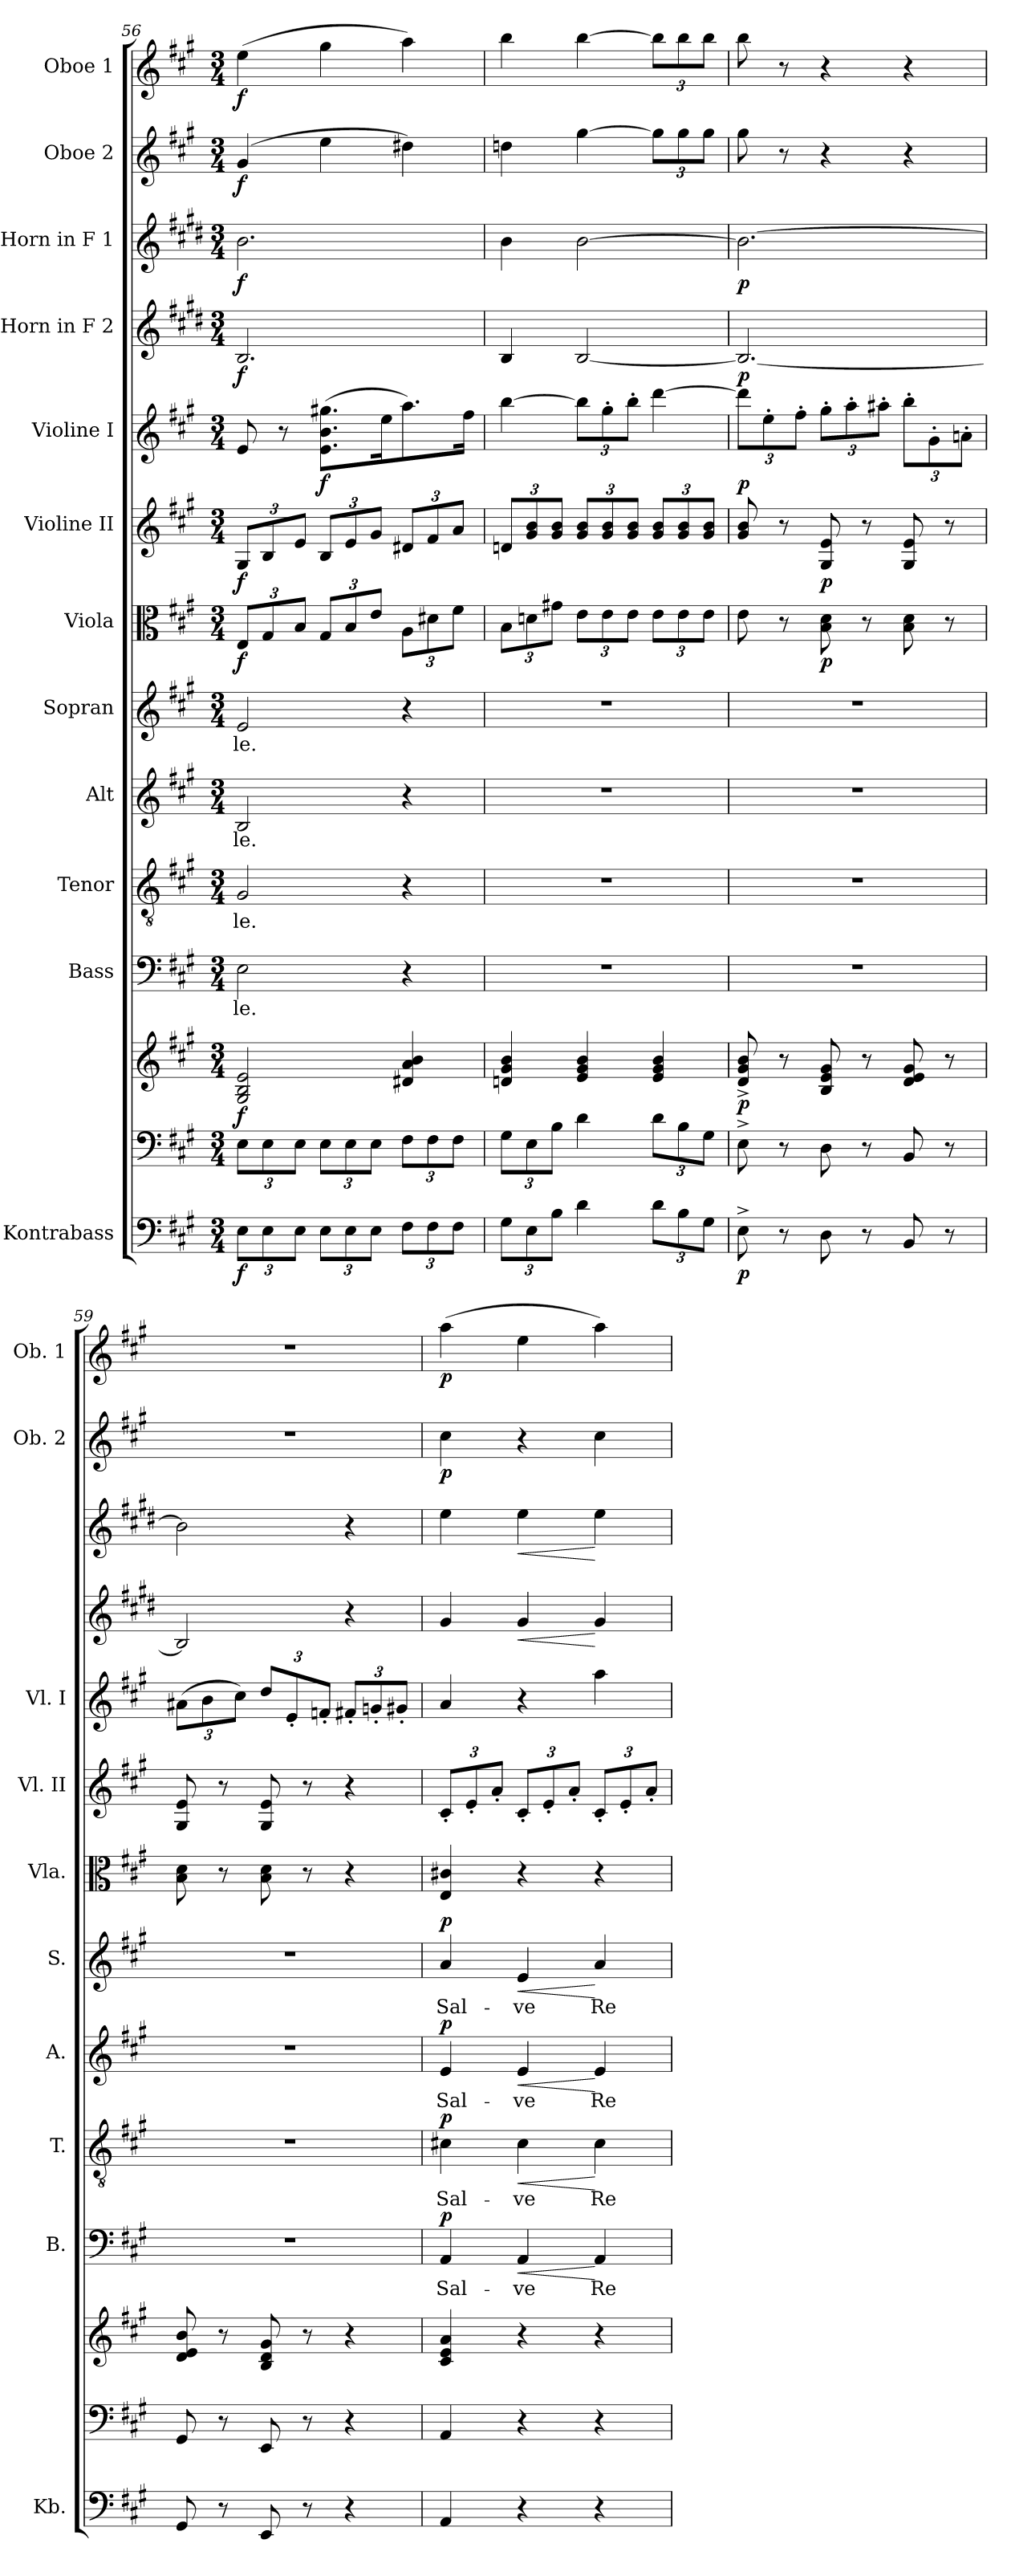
**kern	**dynam	**kern	**kern	**dynam	**kern	**text	**dynam	**kern	**text	**dynam	**kern	**text	**dynam	**kern	**text	**dynam	**kern	**dynam	**kern	**dynam	**kern	**dynam	**kern	**dynam	**kern	**dynam	**kern	**dynam	**kern	**dynam
*part13	*part13	*part12	*part12	*part12	*part11	*part11	*part11	*part10	*part10	*part10	*part9	*part9	*part9	*part8	*part8	*part8	*part7	*part7	*part6	*part6	*part5	*part5	*part4	*part4	*part3	*part3	*part2	*part2	*part1	*part1
*staff14	*staff14	*staff13	*staff12	*staff12/13	*staff11	*staff11	*staff11	*staff10	*staff10	*staff10	*staff9	*staff9	*staff9	*staff8	*staff8	*staff8	*staff7	*staff7	*staff6	*staff6	*staff5	*staff5	*staff4	*staff4	*staff3	*staff3	*staff2	*staff2	*staff1	*staff1
*I"Kontrabass	*	*	*	*	*I"Bass	*	*	*I"Tenor	*	*	*I"Alt	*	*	*I"Sopran	*	*	*I"Viola	*	*I"Violine II	*	*I"Violine I	*	*I"Horn in F 2	*	*I"Horn in F 1	*	*I"Oboe 2	*	*I"Oboe 1	*
*I'Kb.	*	*	*	*	*I'B.	*	*	*I'T.	*	*	*I'A.	*	*	*I'S.	*	*	*I'Vla.	*	*I'Vl. II	*	*I'Vl. I	*	*	*	*	*	*I'Ob. 2	*	*I'Ob. 1	*
*clefF4	*	*clefF4	*clefG2	*	*clefF4	*	*	*clefGv2	*	*	*clefG2	*	*	*clefG2	*	*	*clefC3	*	*clefG2	*	*clefG2	*	*clefG2	*	*clefG2	*	*clefG2	*	*clefG2	*
*ITrd7c12	*	*	*	*	*	*	*	*	*	*	*	*	*	*	*	*	*	*	*	*	*	*	*ITrd4c7	*	*ITrd4c7	*	*	*	*	*
*k[f#c#g#]	*	*k[f#c#g#]	*k[f#c#g#]	*	*k[f#c#g#]	*	*	*k[f#c#g#]	*	*	*k[f#c#g#]	*	*	*k[f#c#g#]	*	*	*k[f#c#g#]	*	*k[f#c#g#]	*	*k[f#c#g#]	*	*k[f#c#g#]	*	*k[f#c#g#]	*	*k[f#c#g#]	*	*k[f#c#g#]	*
*A:	*	*A:	*A:	*	*A:	*	*	*A:	*	*	*A:	*	*	*A:	*	*	*A:	*	*A:	*	*A:	*	*A:	*	*A:	*	*A:	*	*A:	*
*M3/4	*	*M3/4	*M3/4	*	*M3/4	*	*	*M3/4	*	*	*M3/4	*	*	*M3/4	*	*	*M3/4	*	*M3/4	*	*M3/4	*	*M3/4	*	*M3/4	*	*M3/4	*	*M3/4	*
*Xbrackettup	*	*Xbrackettup	*	*	*	*	*	*	*	*	*	*	*	*	*	*	*	*	*	*	*	*	*	*	*	*	*	*	*	*
=56	=56	=56	=56	=56	=56	=56	=56	=56	=56	=56	=56	=56	=56	=56	=56	=56	=56	=56	=56	=56	=56	=56	=56	=56	=56	=56	=56	=56	=56	=56
!	!LO:DY:b	!	!	!LO:DY:b	!	!LO:LY:b	!	!	!LO:LY:b	!	!	!LO:LY:b	!	!	!LO:LY:b	!	!	!LO:DY:b	!	!LO:DY:b	!	!	!	!LO:DY:b	!	!LO:DY:b	!	!LO:DY:b	!	!LO:DY:b
12EE\L	f	12E\L	2G#/ 2B/ 2e/	f	2E\	-le.	.	2G#/	-le.	.	2B/	-le.	.	2e/	-le.	.	12E/L	f	12G#/L	f	8e/	.	2.E/	f	2.e\	f	(4g#/	f	(>4ee\	f
12EE\	.	12E\	.	.	.	.	.	.	.	.	.	.	.	.	.	.	12G#/	.	12B/	.	.	.	.	.	.	.	.	.	.	.
.	.	.	.	.	.	.	.	.	.	.	.	.	.	.	.	.	.	.	.	.	8r	.	.	.	.	.	.	.	.	.
12EE\J	.	12E\J	.	.	.	.	.	.	.	.	.	.	.	.	.	.	12B/J	.	12e/J	.	.	.	.	.	.	.	.	.	.	.
!	!	!	!	!	!	!	!	!	!	!	!	!	!	!	!	!	!	!	!	!	!	!LO:DY:b	!	!	!	!	!	!	!	!
12EE\L	.	12E\L	.	.	.	.	.	.	.	.	.	.	.	.	.	.	12G#/L	.	12B/L	.	(>8.e\ 8.b\ 8.gg#X\L	f	.	.	.	.	4ee\	.	4gg#\	.
12EE\	.	12E\	.	.	.	.	.	.	.	.	.	.	.	.	.	.	12B/	.	12e/	.	.	.	.	.	.	.	.	.	.	.
12EE\J	.	12E\J	.	.	.	.	.	.	.	.	.	.	.	.	.	.	12e/J	.	12g#/J	.	.	.	.	.	.	.	.	.	.	.
.	.	.	.	.	.	.	.	.	.	.	.	.	.	.	.	.	.	.	.	.	16ee\k	.	.	.	.	.	.	.	.	.
12FF#\L	.	12F#\L	4d#X/ 4a/ 4b/	.	4r	.	.	4r	.	.	4r	.	.	4r	.	.	12A\L	.	12d#X/L	.	8.aa\)	.	.	.	.	.	4dd#X\)	.	4aa\)	.
12FF#\	.	12F#\	.	.	.	.	.	.	.	.	.	.	.	.	.	.	12d#X\	.	12f#/	.	.	.	.	.	.	.	.	.	.	.
12FF#\J	.	12F#\J	.	.	.	.	.	.	.	.	.	.	.	.	.	.	12f#\J	.	12a/J	.	.	.	.	.	.	.	.	.	.	.
.	.	.	.	.	.	.	.	.	.	.	.	.	.	.	.	.	.	.	.	.	16ff#\Jk	.	.	.	.	.	.	.	.	.
=57	=57	=57	=57	=57	=57	=57	=57	=57	=57	=57	=57	=57	=57	=57	=57	=57	=57	=57	=57	=57	=57	=57	=57	=57	=57	=57	=57	=57	=57	=57
*brackettup	*	*brackettup	*	*	*	*	*	*	*	*	*	*	*	*	*	*	*	*	*	*	*	*	*	*	*	*	*	*	*	*
12GG#\L	.	12G#\L	4dn/ 4g#/ 4b/	.	2.r	.	.	2.r	.	.	2.r	.	.	2.r	.	.	12B\L	.	12dn/L	.	[4bb\	.	4E/	.	4e\	.	4ddn\	.	4bb\	.
12EE\	.	12E\	.	.	.	.	.	.	.	.	.	.	.	.	.	.	12dn\	.	12g#/ 12b/	.	.	.	.	.	.	.	.	.	.	.
12BB\J	.	12B\J	.	.	.	.	.	.	.	.	.	.	.	.	.	.	12g#X\J	.	12g#/ 12b/J	.	.	.	.	.	.	.	.	.	.	.
4D\	.	4d\	4e/ 4g#/ 4b/	.	.	.	.	.	.	.	.	.	.	.	.	.	12e\L	.	12g#/ 12b/L	.	12bb\L]	.	[2E/	.	[2e\	.	[4gg#\	.	[4bb\	.
.	.	.	.	.	.	.	.	.	.	.	.	.	.	.	.	.	12e\	.	12g#/ 12b/	.	12gg#'>\	.	.	.	.	.	.	.	.	.
.	.	.	.	.	.	.	.	.	.	.	.	.	.	.	.	.	12e\J	.	12g#/ 12b/J	.	12bb'>\J	.	.	.	.	.	.	.	.	.
12D\L	.	12d\L	4e/ 4g#/ 4b/	.	.	.	.	.	.	.	.	.	.	.	.	.	12e\L	.	12g#/ 12b/L	.	[4ddd\	.	.	.	.	.	12gg#\L]	.	12bb\L]	.
12BB\	.	12B\	.	.	.	.	.	.	.	.	.	.	.	.	.	.	12e\	.	12g#/ 12b/	.	.	.	.	.	.	.	12gg#\	.	12bb\	.
12GG#\J	.	12G#\J	.	.	.	.	.	.	.	.	.	.	.	.	.	.	12e\J	.	12g#/ 12b/J	.	.	.	.	.	.	.	12gg#\J	.	12bb\J	.
=58	=58	=58	=58	=58	=58	=58	=58	=58	=58	=58	=58	=58	=58	=58	=58	=58	=58	=58	=58	=58	=58	=58	=58	=58	=58	=58	=58	=58	=58	=58
!	!LO:DY:b	!	!	!LO:DY:b	!	!	!	!	!	!	!	!	!	!	!	!	!	!	!	!	!	!LO:DY:b	!	!LO:DY:b	!	!LO:DY:b	!	!	!	!
8EE^>\	p	8E^>\	8d/^< 8g#/^< 8b/^<	p	2.r	.	.	2.r	.	.	2.r	.	.	2.r	.	.	8e\	.	8g#/ 8b/	.	12ddd\L]	p	2.E/_	p	2.e\_	p	8gg#\	.	8bb\	.
.	.	.	.	.	.	.	.	.	.	.	.	.	.	.	.	.	.	.	.	.	12ee'>\	.	.	.	.	.	.	.	.	.
8r	.	8r	8r	.	.	.	.	.	.	.	.	.	.	.	.	.	8r	.	8r	.	.	.	.	.	.	.	8r	.	8r	.
.	.	.	.	.	.	.	.	.	.	.	.	.	.	.	.	.	.	.	.	.	12ff#'>\J	.	.	.	.	.	.	.	.	.
!	!	!	!	!	!	!	!	!	!	!	!	!	!	!	!	!	!	!LO:DY:b	!	!LO:DY:b	!	!	!	!	!	!	!	!	!	!
8DD\	.	8D\	8B/ 8e/ 8g#/	.	.	.	.	.	.	.	.	.	.	.	.	.	8B\ 8d\	p	8G#/ 8e/	p	12gg#'>\L	.	.	.	.	.	4r	.	4r	.
.	.	.	.	.	.	.	.	.	.	.	.	.	.	.	.	.	.	.	.	.	12aa'>\	.	.	.	.	.	.	.	.	.
8r	.	8r	8r	.	.	.	.	.	.	.	.	.	.	.	.	.	8r	.	8r	.	.	.	.	.	.	.	.	.	.	.
.	.	.	.	.	.	.	.	.	.	.	.	.	.	.	.	.	.	.	.	.	12aa#X'>\J	.	.	.	.	.	.	.	.	.
8BBB/	.	8BB/	8d/ 8e/ 8g#/	.	.	.	.	.	.	.	.	.	.	.	.	.	8B\ 8d\	.	8G#/ 8e/	.	12bb'>\L	.	.	.	.	.	4r	.	4r	.
.	.	.	.	.	.	.	.	.	.	.	.	.	.	.	.	.	.	.	.	.	12g#'>\	.	.	.	.	.	.	.	.	.
8r	.	8r	8r	.	.	.	.	.	.	.	.	.	.	.	.	.	8r	.	8r	.	.	.	.	.	.	.	.	.	.	.
.	.	.	.	.	.	.	.	.	.	.	.	.	.	.	.	.	.	.	.	.	12an'>\J	.	.	.	.	.	.	.	.	.
=59	=59	=59	=59	=59	=59	=59	=59	=59	=59	=59	=59	=59	=59	=59	=59	=59	=59	=59	=59	=59	=59	=59	=59	=59	=59	=59	=59	=59	=59	=59
8GGG#/	.	8GG#/	8d/ 8e/ 8b/	.	2.r	.	.	2.r	.	.	2.r	.	.	2.r	.	.	8B\ 8d\	.	8G#/ 8e/	.	(>12a#X\L	.	2E/]	.	2e\]	.	2.r	.	2.r	.
.	.	.	.	.	.	.	.	.	.	.	.	.	.	.	.	.	.	.	.	.	12b\	.	.	.	.	.	.	.	.	.
8r	.	8r	8r	.	.	.	.	.	.	.	.	.	.	.	.	.	8r	.	8r	.	.	.	.	.	.	.	.	.	.	.
.	.	.	.	.	.	.	.	.	.	.	.	.	.	.	.	.	.	.	.	.	12cc#\J)	.	.	.	.	.	.	.	.	.
8EEE/	.	8EE/	8B/ 8d/ 8g#/	.	.	.	.	.	.	.	.	.	.	.	.	.	8B\ 8d\	.	8G#/ 8e/	.	12dd/L	.	.	.	.	.	.	.	.	.
.	.	.	.	.	.	.	.	.	.	.	.	.	.	.	.	.	.	.	.	.	12e'</	.	.	.	.	.	.	.	.	.
8r	.	8r	8r	.	.	.	.	.	.	.	.	.	.	.	.	.	8r	.	8r	.	.	.	.	.	.	.	.	.	.	.
.	.	.	.	.	.	.	.	.	.	.	.	.	.	.	.	.	.	.	.	.	12fn'</J	.	.	.	.	.	.	.	.	.
4r	.	4r	4r	.	.	.	.	.	.	.	.	.	.	.	.	.	4r	.	4r	.	12f#X'</L	.	4r	.	4r	.	.	.	.	.
.	.	.	.	.	.	.	.	.	.	.	.	.	.	.	.	.	.	.	.	.	12gn'</	.	.	.	.	.	.	.	.	.
.	.	.	.	.	.	.	.	.	.	.	.	.	.	.	.	.	.	.	.	.	12g#X'</J	.	.	.	.	.	.	.	.	.
!!LO:PB:g=z
=60	=60	=60	=60	=60	=60	=60	=60	=60	=60	=60	=60	=60	=60	=60	=60	=60	=60	=60	=60	=60	=60	=60	=60	=60	=60	=60	=60	=60	=60	=60
!	!	!	!	!	!	!LO:LY:b	!LO:DY:a	!	!LO:LY:b	!LO:DY:a	!	!LO:LY:b	!LO:DY:a	!	!LO:LY:b	!LO:DY:a	!	!	!	!	!	!	!	!	!	!	!	!LO:DY:b	!	!LO:DY:b
4AAA/	.	4AA/	4c#/ 4e/ 4a/	.	4AA/	Sal-	p	4c#X\	Sal-	p	4e/	Sal-	p	4a/	Sal-	p	4E/ 4c#X/	.	12c#'</L	.	4a/	.	4c#/	.	4a\	.	4cc#\	p	(>4aa\	p
.	.	.	.	.	.	.	.	.	.	.	.	.	.	.	.	.	.	.	12e'</	.	.	.	.	.	.	.	.	.	.	.
.	.	.	.	.	.	.	.	.	.	.	.	.	.	.	.	.	.	.	12a'</J	.	.	.	.	.	.	.	.	.	.	.
!	!	!	!	!	!	!LO:LY:b	!LO:HP:b	!	!LO:LY:b	!LO:HP:b	!	!LO:LY:b	!LO:HP:b	!	!LO:LY:b	!LO:HP:b	!	!	!	!	!	!	!	!LO:HP:b	!	!LO:HP:b	!	!	!	!
4r	.	4r	4r	.	4AA/	-ve	<	4c#\	-ve	<	4e/	-ve	<	4e/	-ve	<	4r	.	12c#'</L	.	4r	.	4c#/	<	4a\	<	4r	.	4ee\	.
.	.	.	.	.	.	.	.	.	.	.	.	.	.	.	.	.	.	.	12e'</	.	.	.	.	.	.	.	.	.	.	.
.	.	.	.	.	.	.	.	.	.	.	.	.	.	.	.	.	.	.	12a'</J	.	.	.	.	.	.	.	.	.	.	.
!	!	!	!	!	!	!LO:LY:b	!	!	!LO:LY:b	!	!	!LO:LY:b	!	!	!LO:LY:b	!	!	!	!	!	!	!	!	!	!	!	!	!	!	!
4r	.	4r	4r	.	4AA/	Re-	[	4c#\	Re-	[	4e/	Re-	[	4a/	Re-	[	4r	.	12c#'</L	.	4aa\	.	4c#/	[	4a\	[	4cc#\	.	4aa\)	.
.	.	.	.	.	.	.	.	.	.	.	.	.	.	.	.	.	.	.	12e'</	.	.	.	.	.	.	.	.	.	.	.
.	.	.	.	.	.	.	.	.	.	.	.	.	.	.	.	.	.	.	12a'</J	.	.	.	.	.	.	.	.	.	.	.
=	=	=	=	=	=	=	=	=	=	=	=	=	=	=	=	=	=	=	=	=	=	=	=	=	=	=	=	=	=	=
*-	*-	*-	*-	*-	*-	*-	*-	*-	*-	*-	*-	*-	*-	*-	*-	*-	*-	*-	*-	*-	*-	*-	*-	*-	*-	*-	*-	*-	*-	*-
